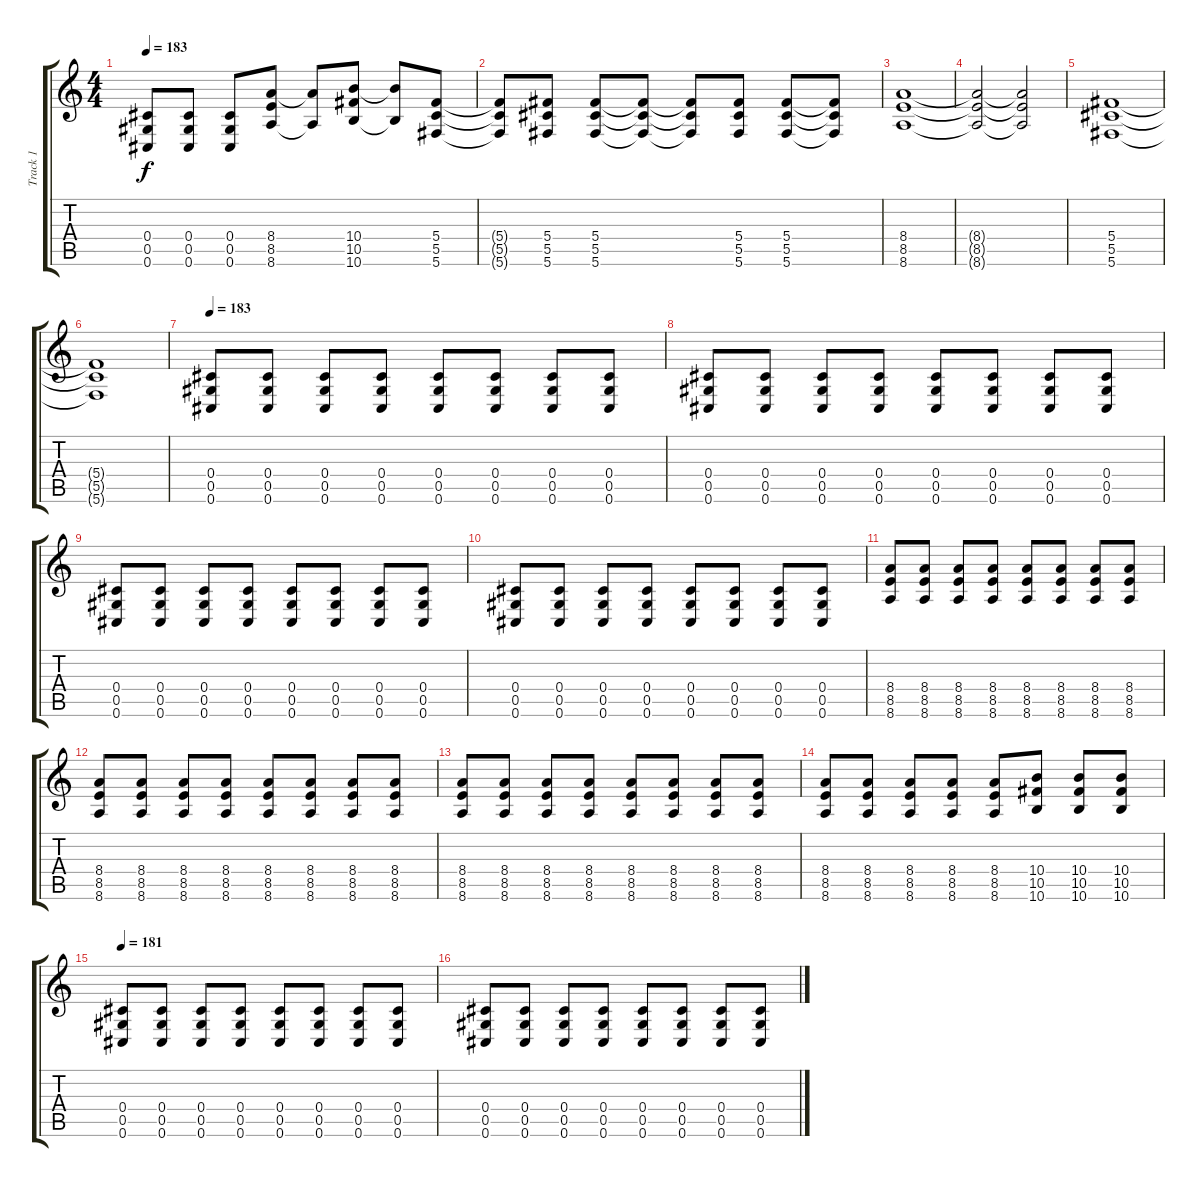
\track ("Track 1" "Track 1") {instrument distortionguitar}
\staff {score tabs}
\tuning (Eb4 Bb3 Gb3 Db3 Ab2 Db2) {hide}
\ts (4 4)
\tempo 183
\clef g2
\ks c
(0.4 0.5 0.6).8{dy f} (0.4 0.5 0.6).8 (0.4 0.5 0.6).8 (8.4 8.5 8.6).8 (8.4{t} 8.6{t}).8 (10.4 10.5 10.6).8 (10.4{t} 10.6{t}).8 (5.4 5.5 5.6).8 |
(5.4{t} 5.5{t} 5.6{t}).8 (5.4 5.5 5.6).8 (5.4 5.5 5.6).8 (5.4{t} 5.5{t} 5.6{t}).8 (5.4{t} 5.5{t} 5.6{t}).8 (5.4 5.5 5.6).8 (5.4 5.5 5.6).8 (5.4{t} 5.5{t} 5.6{t}).8 |
(8.4 8.5 8.6).1 |
(8.4{t} 8.5{t} 8.6{t}).2 (8.4{t} 8.5{t} 8.6{t}).2 |
(5.4 5.5 5.6).1 |
(5.4{t} 5.5{t} 5.6{t}).1 |
\tempo 183
(0.4 0.5 0.6).8 (0.4 0.5 0.6).8 (0.4 0.5 0.6).8 (0.4 0.5 0.6).8 (0.4 0.5 0.6).8 (0.4 0.5 0.6).8 (0.4 0.5 0.6).8 (0.4 0.5 0.6).8 |
(0.4 0.5 0.6).8 (0.4 0.5 0.6).8 (0.4 0.5 0.6).8 (0.4 0.5 0.6).8 (0.4 0.5 0.6).8 (0.4 0.5 0.6).8 (0.4 0.5 0.6).8 (0.4 0.5 0.6).8 |
(0.4 0.5 0.6).8 (0.4 0.5 0.6).8 (0.4 0.5 0.6).8 (0.4 0.5 0.6).8 (0.4 0.5 0.6).8 (0.4 0.5 0.6).8 (0.4 0.5 0.6).8 (0.4 0.5 0.6).8 |
(0.4 0.5 0.6).8 (0.4 0.5 0.6).8 (0.4 0.5 0.6).8 (0.4 0.5 0.6).8 (0.4 0.5 0.6).8 (0.4 0.5 0.6).8 (0.4 0.5 0.6).8 (0.4 0.5 0.6).8 |
(8.4 8.5 8.6).8 (8.4 8.5 8.6).8 (8.4 8.5 8.6).8 (8.4 8.5 8.6).8 (8.4 8.5 8.6).8 (8.4 8.5 8.6).8 (8.4 8.5 8.6).8 (8.4 8.5 8.6).8 |
(8.4 8.5 8.6).8 (8.4 8.5 8.6).8 (8.4 8.5 8.6).8 (8.4 8.5 8.6).8 (8.4 8.5 8.6).8 (8.4 8.5 8.6).8 (8.4 8.5 8.6).8 (8.4 8.5 8.6).8 |
(8.4 8.5 8.6).8 (8.4 8.5 8.6).8 (8.4 8.5 8.6).8 (8.4 8.5 8.6).8 (8.4 8.5 8.6).8 (8.4 8.5 8.6).8 (8.4 8.5 8.6).8 (8.4 8.5 8.6).8 |
(8.4 8.5 8.6).8 (8.4 8.5 8.6).8 (8.4 8.5 8.6).8 (8.4 8.5 8.6).8 (8.4 8.5 8.6).8 (10.4 10.5 10.6).8 (10.4 10.5 10.6).8 (10.4 10.5 10.6).8 |
\tempo 181
(0.4 0.5 0.6).8 (0.4 0.5 0.6).8 (0.4 0.5 0.6).8 (0.4 0.5 0.6).8 (0.4 0.5 0.6).8 (0.4 0.5 0.6).8 (0.4 0.5 0.6).8 (0.4 0.5 0.6).8 |
(0.4 0.5 0.6).8 (0.4 0.5 0.6).8 (0.4 0.5 0.6).8 (0.4 0.5 0.6).8 (0.4 0.5 0.6).8 (0.4 0.5 0.6).8 (0.4 0.5 0.6).8 (0.4 0.5 0.6).8
